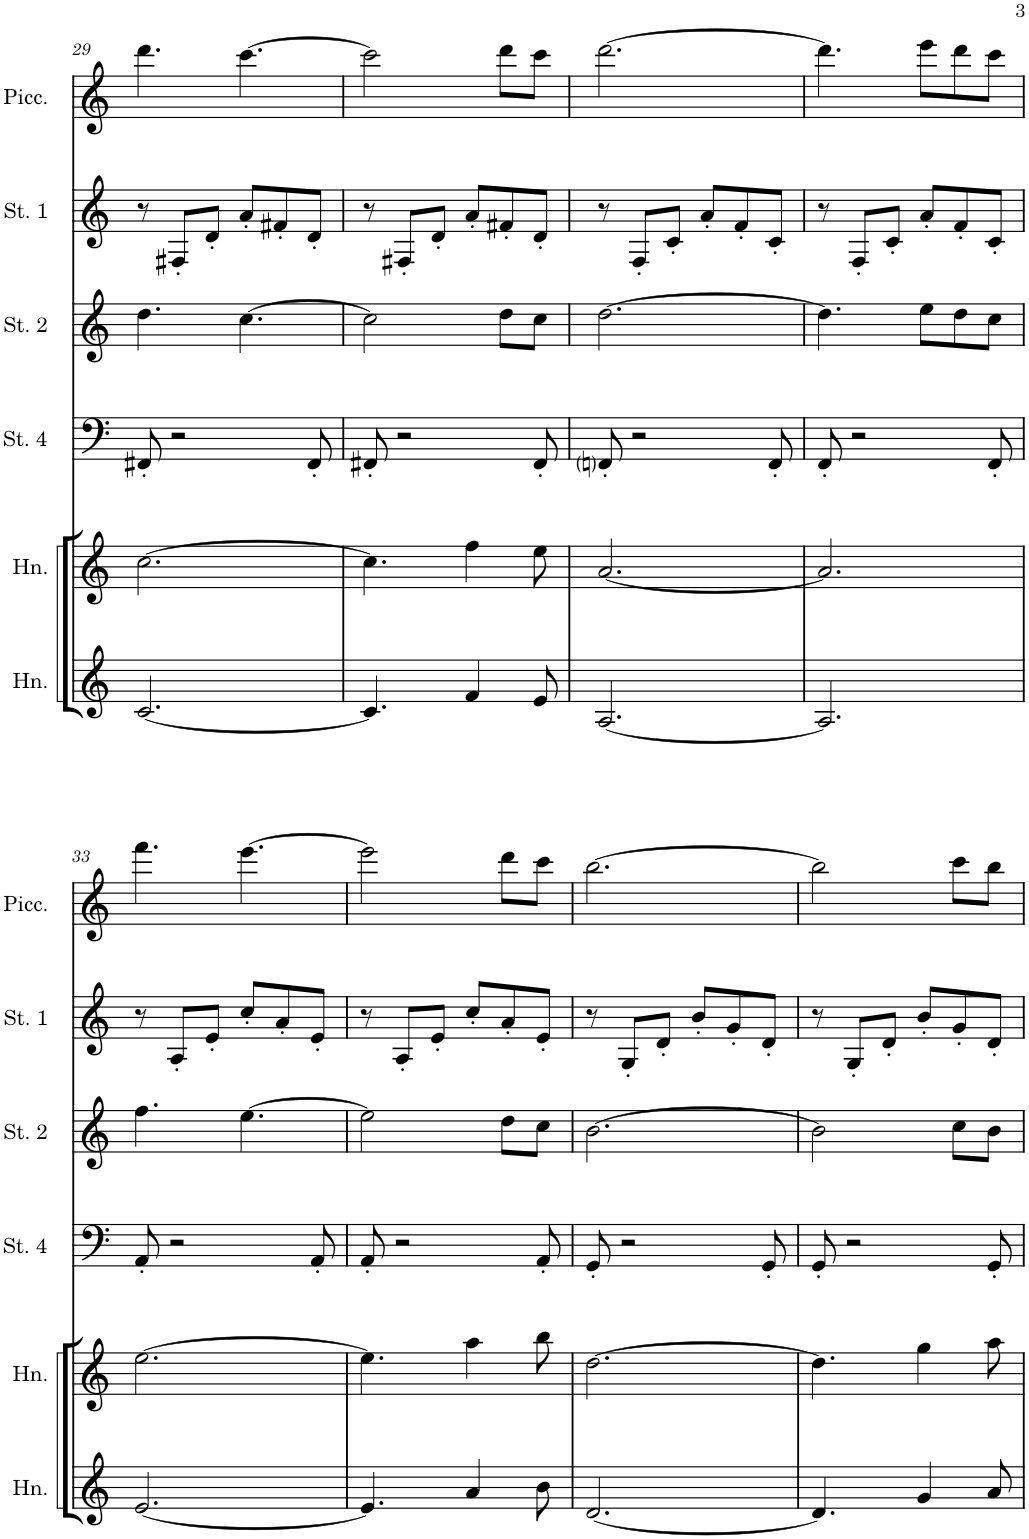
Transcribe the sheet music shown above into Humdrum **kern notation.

**kern	**kern	**kern	**kern	**kern	**kern
*part6	*part5	*part4	*part3	*part2	*part1
*staff6	*staff5	*staff4	*staff3	*staff2	*staff1
*I"Horn	*I"Horn	*I"Strings 4	*I"Strings 2	*I"Strings 1	*I"Piccolo
*I'Hn.	*I'Hn.	*I'St. 4	*I'St. 2	*I'St. 1	*I'Picc.
!!LO:PB:g=z
*clefG2	*clefG2	*clefF4	*clefG2	*clefG2	*clefG2
*Trd7c12	*Trd7c12	*	*	*	*Trd-7c-12
*k[]	*k[]	*k[]	*k[]	*k[]	*k[]
*M6/8	*M6/8	*M6/8	*M6/8	*M6/8	*M6/8
=29	=29	=29	=29	=29	=29
[2.c/	[2.cc\	8FF#X'/	4.dd\	8r	4.ddd\
.	.	2r	.	8F#X'/L	.
.	.	.	.	8d'/J	.
.	.	.	[4.cc\	8a'/L	[4.ccc\
.	.	.	.	8f#X'/	.
.	.	8FF#'/	.	8d'/J	.
=30	=30	=30	=30	=30	=30
4.c/]	4.cc\]	8FF#X'/	2cc\]	8r	2ccc\]
.	.	2r	.	8F#X'/L	.
.	.	.	.	8d'/J	.
4f/	4ff\	.	.	8a'/L	.
.	.	.	8dd\L	8f#X'/	8ddd\L
8e/	8ee\	8FF#'/	8cc\J	8d'/J	8ccc\J
=31	=31	=31	=31	=31	=31
[2.A/	[2.a/	8FFni'/	[2.dd\	8r	[2.ddd\
.	.	2r	.	8F'/L	.
.	.	.	.	8c'/J	.
.	.	.	.	8a'/L	.
.	.	.	.	8f'/	.
.	.	8FF'/	.	8c'/J	.
=32	=32	=32	=32	=32	=32
2.A/]	2.a/]	8FF'/	4.dd\]	8r	4.ddd\]
.	.	2r	.	8F'/L	.
.	.	.	.	8c'/J	.
.	.	.	8ee\L	8a'/L	8eee\L
.	.	.	8dd\	8f'/	8ddd\
.	.	8FF'/	8cc\J	8c'/J	8ccc\J
!!LO:LB:g=z
=33	=33	=33	=33	=33	=33
[2.e/	[2.ee\	8AA'/	4.ff\	8r	4.fff\
.	.	2r	.	8A'/L	.
.	.	.	.	8e'/J	.
.	.	.	[4.ee\	8cc'/L	[4.eee\
.	.	.	.	8a'/	.
.	.	8AA'/	.	8e'/J	.
=34	=34	=34	=34	=34	=34
4.e/]	4.ee\]	8AA'/	2ee\]	8r	2eee\]
.	.	2r	.	8A'/L	.
.	.	.	.	8e'/J	.
4a/	4aa\	.	.	8cc'/L	.
.	.	.	8dd\L	8a'/	8ddd\L
8b\	8bb\	8AA'/	8cc\J	8e'/J	8ccc\J
=35	=35	=35	=35	=35	=35
[2.d/	[2.dd\	8GG'/	[2.b\	8r	[2.bb\
.	.	2r	.	8G'/L	.
.	.	.	.	8d'/J	.
.	.	.	.	8b'/L	.
.	.	.	.	8g'/	.
.	.	8GG'/	.	8d'/J	.
=36	=36	=36	=36	=36	=36
4.d/]	4.dd\]	8GG'/	2b\]	8r	2bb\]
.	.	2r	.	8G'/L	.
.	.	.	.	8d'/J	.
4g/	4gg\	.	.	8b'/L	.
.	.	.	8cc\L	8g'/	8ccc\L
8a/	8aa\	8GG'/	8b\J	8d'/J	8bb\J
=	=	=	=	=	=
*-	*-	*-	*-	*-	*-
